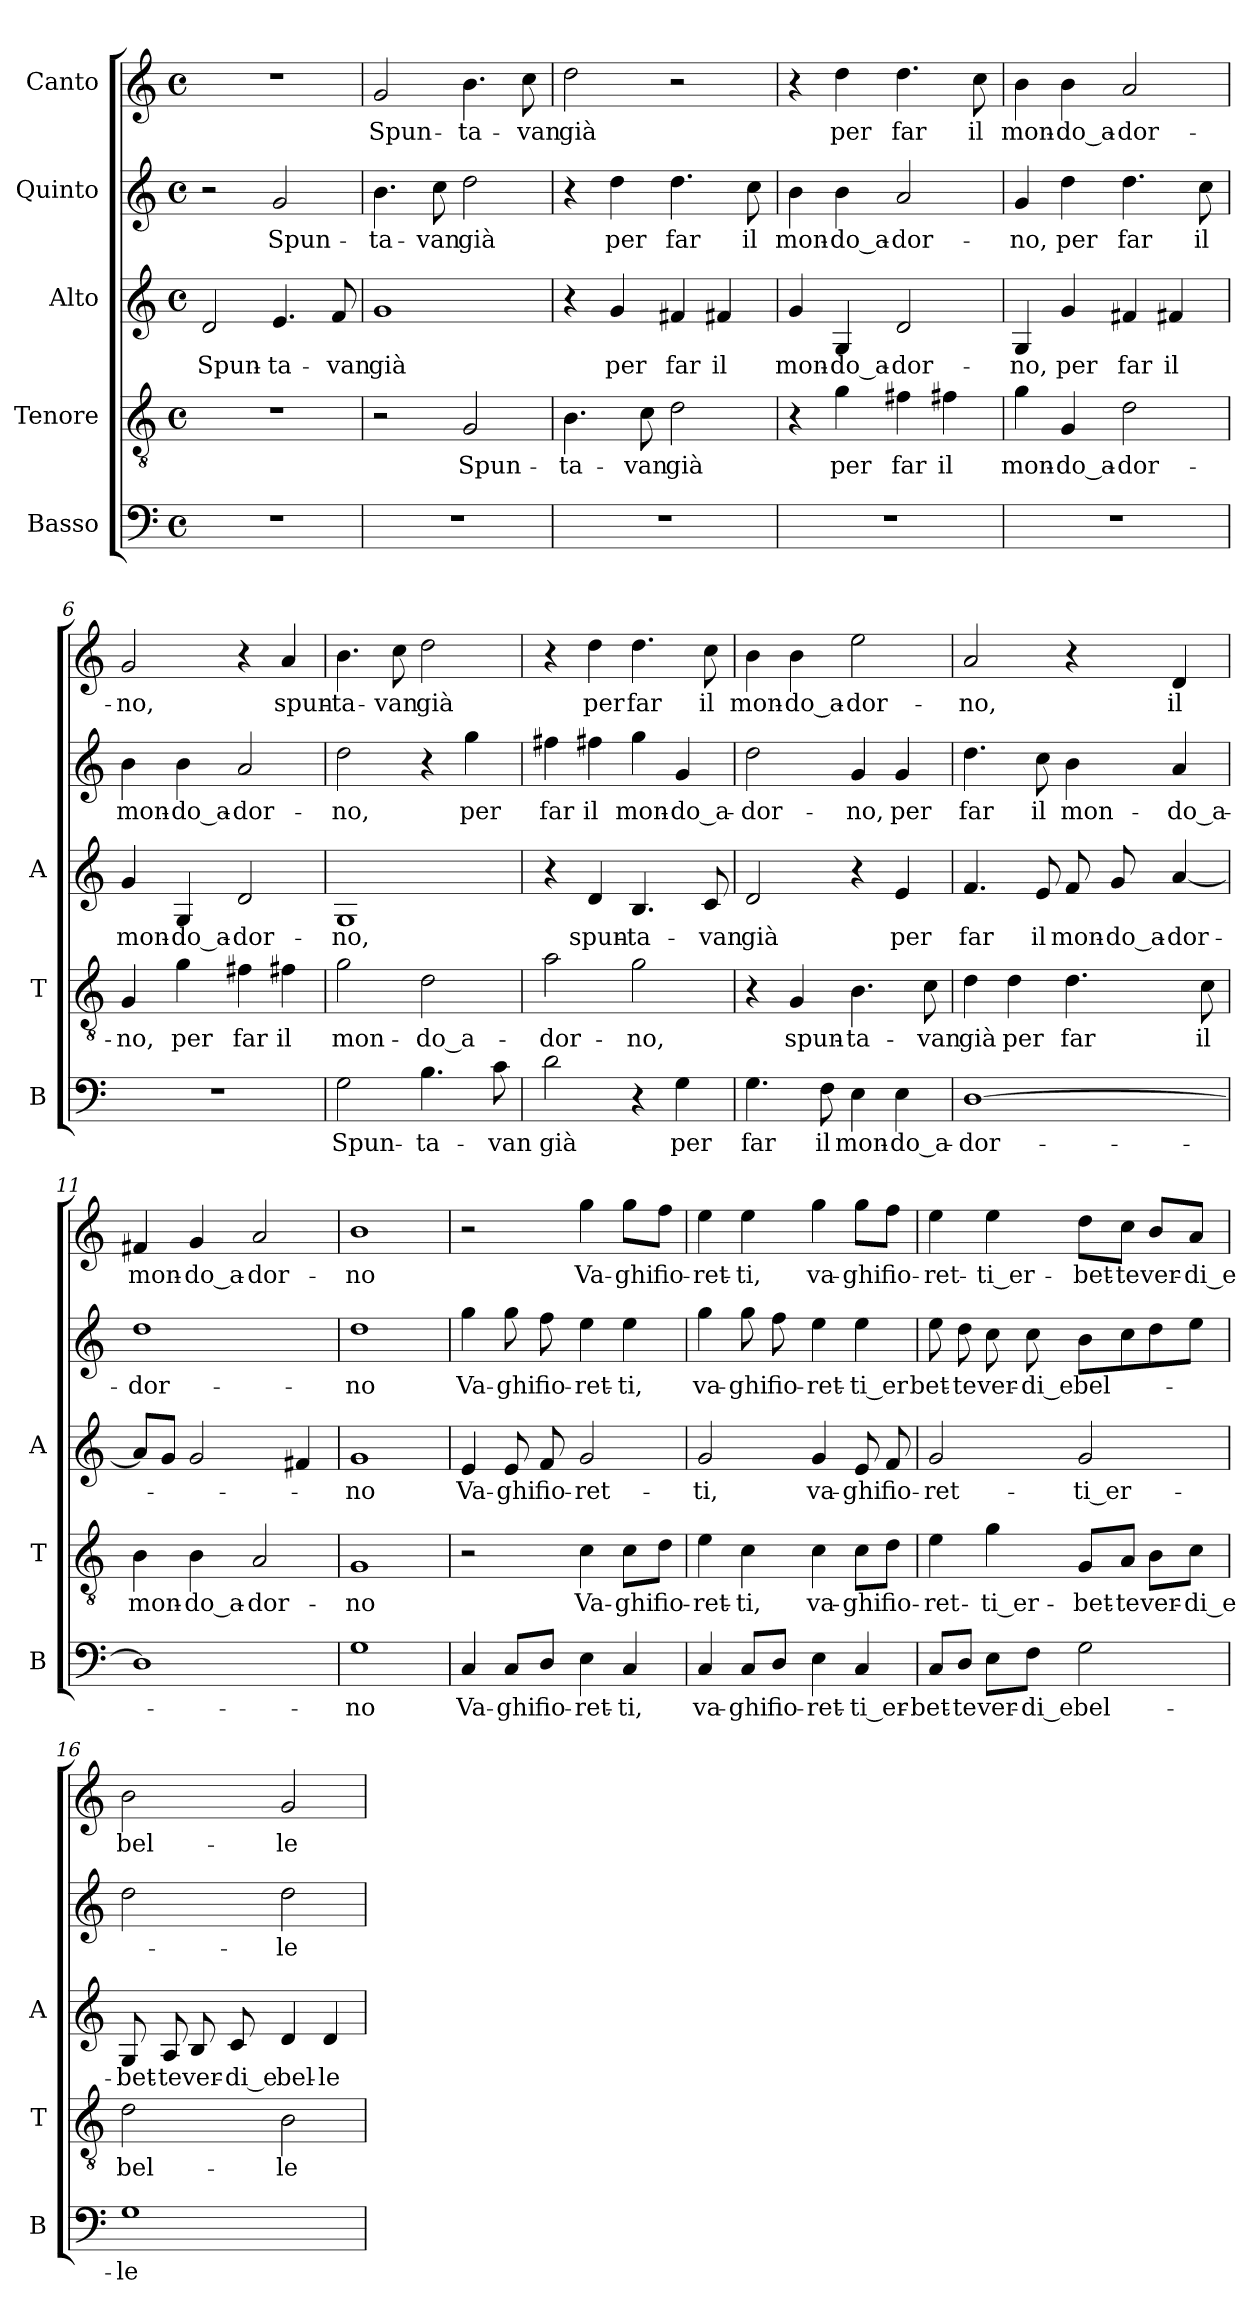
**kern	**text	**kern	**text	**kern	**text	**kern	**text	**kern	**text
*part5	*part5	*part4	*part4	*part3	*part3	*part2	*part2	*part1	*part1
*staff5	*staff5	*staff4	*staff4	*staff3	*staff3	*staff2	*staff2	*staff1	*staff1
*I"Basso	*	*I"Tenore	*	*I"Alto	*	*I"Quinto	*	*I"Canto	*
*I'B	*	*I'T	*	*I'A	*	*	*	*	*
*clefF4	*	*clefGv2	*	*clefG2	*	*clefG2	*	*clefG2	*
*k[]	*	*k[]	*	*k[]	*	*k[]	*	*k[]	*
*C:	*	*C:	*	*C:	*	*C:	*	*C:	*
*M4/4	*	*M4/4	*	*M4/4	*	*M4/4	*	*M4/4	*
*met(c)	*	*met(c)	*	*met(c)	*	*met(c)	*	*met(c)	*
=1	=1	=1	=1	=1	=1	=1	=1	=1	=1
1r	.	1r	.	2d	Spun-	2r	.	1r	.
.	.	.	.	4.e	ta-	2g	Spun-	.	.
.	.	.	.	8f	-van	.	.	.	.
=2	=2	=2	=2	=2	=2	=2	=2	=2	=2
1r	.	2r	.	1g	-già	4.b	ta-	2g	Spun-
.	.	.	.	.	.	8cc	-van	.	.
.	.	2G	Spun-	.	.	2dd	-già	4.b	ta-
.	.	.	.	.	.	.	.	8cc	-van
=3	=3	=3	=3	=3	=3	=3	=3	=3	=3
1r	.	4.B	ta-	4r	.	4r	.	2dd	-già
.	.	.	.	4g	-per	4dd	-per	.	.
.	.	8c	-van	.	.	.	.	.	.
.	.	2d	-già	4f#X	-far	4.dd	-far	2r	.
.	.	.	.	4f#X	-il	.	.	.	.
.	.	.	.	.	.	8cc	-il	.	.
=4	=4	=4	=4	=4	=4	=4	=4	=4	=4
1r	.	4r	.	4g	mon-	4b	mon-	4r	.
.	.	4g	-per	4G	do_a-	4b	do_a-	4dd	-per
.	.	4f#X	-far	2d	dor-	2a	dor-	4.dd	-far
.	.	4f#X	-il	.	.	.	.	.	.
.	.	.	.	.	.	.	.	8cc	-il
=5	=5	=5	=5	=5	=5	=5	=5	=5	=5
1r	.	4g	mon-	4G	-no,	4g	-no,	4b	mon-
.	.	4G	do_a-	4g	-per	4dd	-per	4b	do_a-
.	.	2d	dor-	4f#X	-far	4.dd	-far	2a	dor-
.	.	.	.	4f#X	-il	.	.	.	.
.	.	.	.	.	.	8cc	-il	.	.
=6	=6	=6	=6	=6	=6	=6	=6	=6	=6
1r	.	4G	-no,	4g	mon-	4b	mon-	2g	-no,
.	.	4g	-per	4G	do_a-	4b	do_a-	.	.
.	.	4f#X	-far	2d	dor-	2a	dor-	4r	.
.	.	4f#X	-il	.	.	.	.	4a	spun-
=7	=7	=7	=7	=7	=7	=7	=7	=7	=7
2G	Spun-	2g	mon-	1G	-no,	2dd	-no,	4.b	ta-
.	.	.	.	.	.	.	.	8cc	-van
4.B	ta-	2d	do_a-	.	.	4r	.	2dd	-già
.	.	.	.	.	.	4gg	-per	.	.
8c	-van	.	.	.	.	.	.	.	.
=8	=8	=8	=8	=8	=8	=8	=8	=8	=8
2d	-già	2a	dor-	4r	.	4ff#X	-far	4r	.
.	.	.	.	4d	spun-	4ff#X	-il	4dd	-per
4r	.	2g	-no,	4.B	ta-	4gg	mon-	4.dd	-far
4G	-per	.	.	.	.	4g	do_a-	.	.
.	.	.	.	8c	-van	.	.	8cc	-il
=9	=9	=9	=9	=9	=9	=9	=9	=9	=9
4.G	-far	4r	.	2d	-già	2dd	dor-	4b	mon-
.	.	4G	spun-	.	.	.	.	4b	do_a-
8F	-il	.	.	.	.	.	.	.	.
4E	mon-	4.B	ta-	4r	.	4g	-no,	2ee	dor-
4E	do_a-	.	.	4e	-per	4g	-per	.	.
.	.	8c	-van	.	.	.	.	.	.
=10	=10	=10	=10	=10	=10	=10	=10	=10	=10
[1D	dor-	4d	-già	4.f	-far	4.dd	-far	2a	-no,
.	.	4d	-per	.	.	.	.	.	.
.	.	.	.	8e	-il	8cc	-il	.	.
.	.	4.d	-far	8f	mon-	4b	mon-	4r	.
.	.	.	.	8g	do_a-	.	.	.	.
.	.	.	.	[4a	dor-	4a	do_a-	4d	-il
.	.	8c	-il	.	.	.	.	.	.
=11	=11	=11	=11	=11	=11	=11	=11	=11	=11
1D]	.	4B	mon-	8aL]	.	1dd	dor-	4f#X	mon-
.	.	.	.	8gJ	.	.	.	.	.
.	.	4B	do_a-	2g	.	.	.	4g	do_a-
.	.	2A	dor-	.	.	.	.	2a	dor-
.	.	.	.	4f#X	.	.	.	.	.
=12	=12	=12	=12	=12	=12	=12	=12	=12	=12
1G	-no	1G	-no	1g	-no	1dd	-no	1b	-no
=13	=13	=13	=13	=13	=13	=13	=13	=13	=13
4C	Va-	2r	.	4e	Va-	4gg	Va-	2r	.
8C/L	-ghi	.	.	8e	-ghi	8gg	-ghi	.	.
8D/J	fio-	.	.	8f	fio-	8ff	fio-	.	.
4E	ret-	4c	Va-	2g	ret-	4ee	ret-	4gg	Va-
4C	-ti,	8c\L	-ghi	.	.	4ee	-ti,	8gg\L	-ghi
.	.	8d\J	fio-	.	.	.	.	8ff\J	fio-
=14	=14	=14	=14	=14	=14	=14	=14	=14	=14
4C	va-	4e	ret-	2g	-ti,	4gg	va-	4ee	ret-
8C/L	-ghi	4c	-ti,	.	.	8gg	-ghi	4ee	-ti,
8D/J	fio-	.	.	.	.	8ff	fio-	.	.
4E	ret-	4c	va-	4g	va-	4ee	ret-	4gg	va-
4C	ti_er-	8c\L	-ghi	8e	-ghi	4ee	-ti_er	8gg\L	-ghi
.	.	8d\J	fio-	8f	fio-	.	.	8ff\J	fio-
=15	=15	=15	=15	=15	=15	=15	=15	=15	=15
8C/L	bet-	4e	ret-	2g	ret-	8ee	bet-	4ee	ret-
8D/J	-te	.	.	.	.	8dd	-te	.	.
8E\L	ver-	4g	ti_er-	.	.	8cc	ver-	4ee	ti_er-
8F\J	-di_e	.	.	.	.	8cc	-di_e	.	.
2G	bel-	8G/L	bet-	2g	ti_er-	8bL	bel-	8dd\L	bet-
.	.	8A/J	-te	.	.	8cc	.	8cc\J	-te
.	.	8B\L	ver-	.	.	8dd	.	8b/L	ver-
.	.	8c\J	-di_e	.	.	8eeJ	.	8a/J	-di_e
=16	=16	=16	=16	=16	=16	=16	=16	=16	=16
1G	-le	2d	bel-	8G	bet-	2dd	.	2b	bel-
.	.	.	.	8A	-te	.	.	.	.
.	.	.	.	8B	ver-	.	.	.	.
.	.	.	.	8c	-di_e	.	.	.	.
.	.	2B	-le	4d	bel-	2dd	-le	2g	-le
.	.	.	.	4d	-le	.	.	.	.
=	=	=	=	=	=	=	=	=	=
*-	*-	*-	*-	*-	*-	*-	*-	*-	*-
